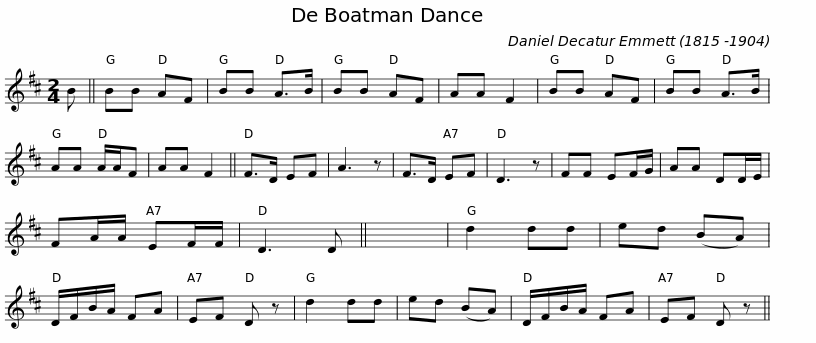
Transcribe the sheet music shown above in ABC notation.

X:1
L:1/8
M:2/4
I:linebreak $
K:D
V:1 treble
V:1
 B || BB AF | BB A>B | BB AF | AA F2 | %5
 BB AF | BB A>B | AA A/A/F | AA F2 || F>D EF | %10
 A3 z |$ F>D EF | D3 z | FF EF/G/ | AA DD/E/ | %15
 FA/A/ EF/F/ | D3 D || x4 | d2 dd | ed (BA) | %20
 D/F/B/A/ FA |$ EF D z | d2 dd | ed (BA) | D/F/B/A/ FA | %25
 EF D z || %26
